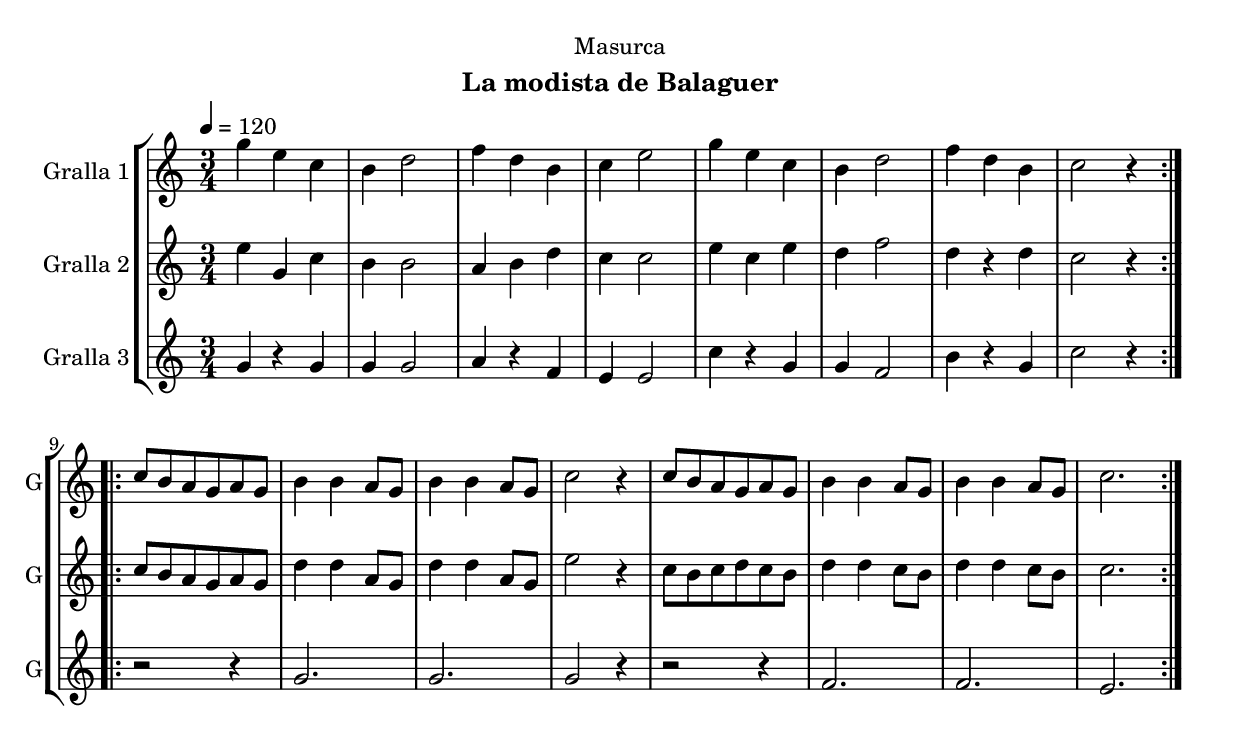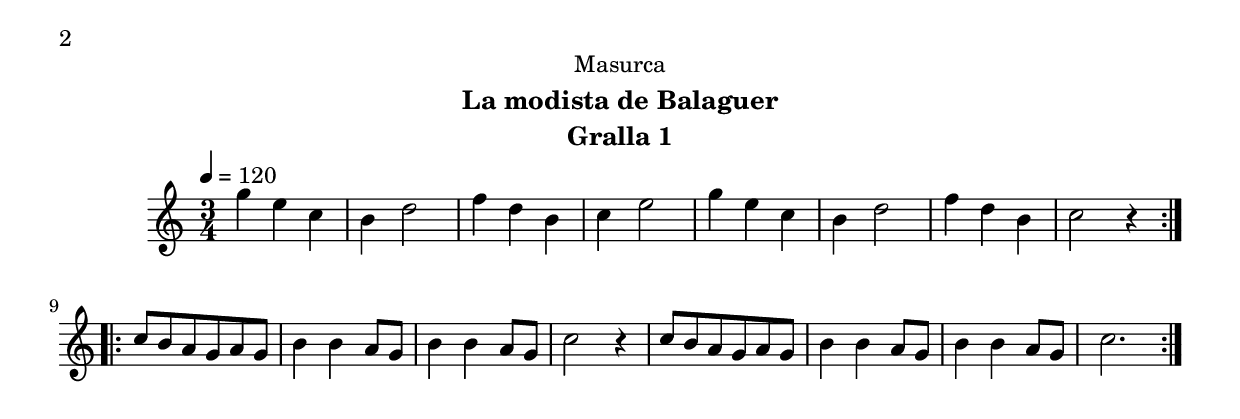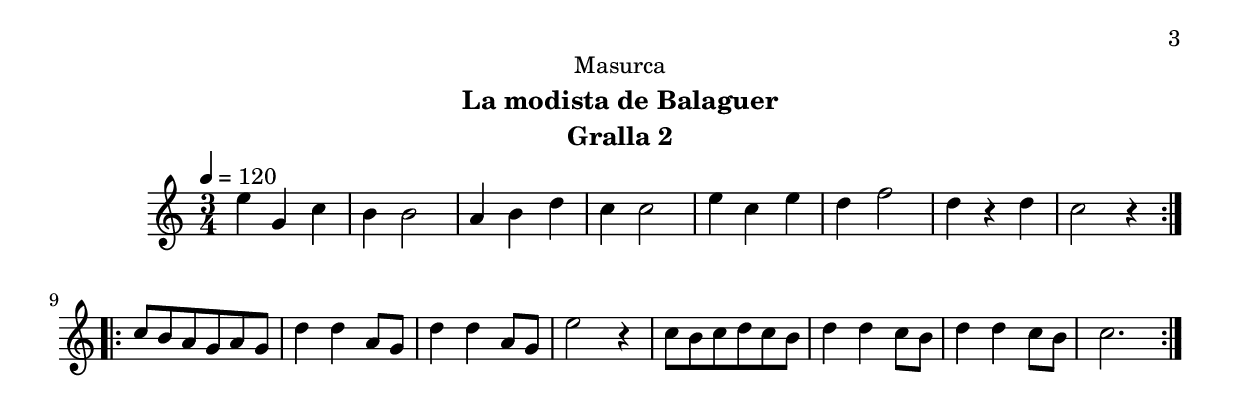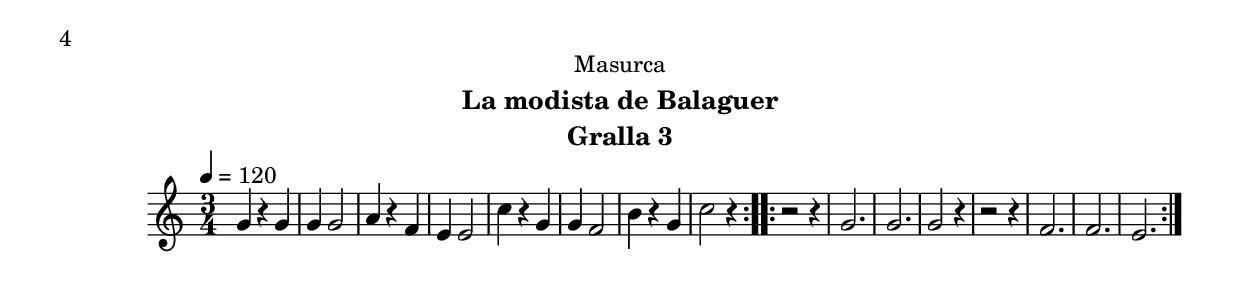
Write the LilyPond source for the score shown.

\version "2.16.2"

\header {
  dedication="Masurca"
  title=""
  subtitle="La modista de Balaguer"
  subsubtitle=""
  poet=""
  meter=""
  piece=""
  composer=""
  arranger=""
  opus=""
  instrument=""
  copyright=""
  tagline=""
}

liniaroAa =
\relative g''
{
  \tempo 4=120
  \clef treble
  \key c \major
  \time 3/4
  \repeat volta 2 { g4 e c  |
  b4 d2  |
  f4 d b  |
  c4 e2  |
  %05
  g4 e c  |
  b4 d2  |
  f4 d b  |
  c2 r4  | }
  \repeat volta 2 { c8 b a g a g  |
  %10
  b4 b a8 g  |
  b4 b a8 g  |
  c2 r4  |
  c8 b a g a g  |
  b4 b a8 g  |
  %15
  b4 b a8 g  |
  c2.  | }
}

liniaroAb =
\relative e''
{
  \tempo 4=120
  \clef treble
  \key c \major
  \time 3/4
  \repeat volta 2 { e4 g, c  |
  b4 b2  |
  a4 b d  |
  c4 c2  |
  %05
  e4 c e  |
  d4 f2  |
  d4 r d  |
  c2 r4  | }
  \repeat volta 2 { c8 b a g a g  |
  %10
  d'4 d a8 g  |
  d'4 d a8 g  |
  e'2 r4  |
  c8 b c d c b  |
  d4 d c8 b  |
  %15
  d4 d c8 b  |
  c2.  | }
}

liniaroAc =
\relative g'
{
  \tempo 4=120
  \clef treble
  \key c \major
  \time 3/4
  \repeat volta 2 { g4 r g  |
  g4 g2  |
  a4 r f  |
  e4 e2  |
  %05
  c'4 r g  |
  g4 f2  |
  b4 r g  |
  c2 r4  | }
  \repeat volta 2 { r2 r4  |
  %10
  g2.  |
  g2.  |
  g2 r4  |
  r2 r4  |
  f2.  |
  %15
  f2.  |
  e2.  | }
}

\bookpart {
  \score {
    \new StaffGroup {
      \override Score.RehearsalMark #'self-alignment-X = #LEFT
      <<
        \new Staff \with {instrumentName = #"Gralla 1" shortInstrumentName = #"G"} \liniaroAa
        \new Staff \with {instrumentName = #"Gralla 2" shortInstrumentName = #"G"} \liniaroAb
        \new Staff \with {instrumentName = #"Gralla 3" shortInstrumentName = #"G"} \liniaroAc
      >>
    }
    \layout {}
  }
  \score { \unfoldRepeats
    \new StaffGroup {
      \override Score.RehearsalMark #'self-alignment-X = #LEFT
      <<
        \new Staff \with {instrumentName = #"Gralla 1" shortInstrumentName = #"G"} \liniaroAa
        \new Staff \with {instrumentName = #"Gralla 2" shortInstrumentName = #"G"} \liniaroAb
        \new Staff \with {instrumentName = #"Gralla 3" shortInstrumentName = #"G"} \liniaroAc
      >>
    }
    \midi {
      \set Staff.midiInstrument = "oboe"
      \set DrumStaff.midiInstrument = "drums"
    }
  }
}

\bookpart {
  \header {instrument="Gralla 1"}
  \score {
    \new StaffGroup {
      \override Score.RehearsalMark #'self-alignment-X = #LEFT
      <<
        \new Staff \liniaroAa
      >>
    }
    \layout {}
  }
  \score { \unfoldRepeats
    \new StaffGroup {
      \override Score.RehearsalMark #'self-alignment-X = #LEFT
      <<
        \new Staff \liniaroAa
      >>
    }
    \midi {
      \set Staff.midiInstrument = "oboe"
      \set DrumStaff.midiInstrument = "drums"
    }
  }
}

\bookpart {
  \header {instrument="Gralla 2"}
  \score {
    \new StaffGroup {
      \override Score.RehearsalMark #'self-alignment-X = #LEFT
      <<
        \new Staff \liniaroAb
      >>
    }
    \layout {}
  }
  \score { \unfoldRepeats
    \new StaffGroup {
      \override Score.RehearsalMark #'self-alignment-X = #LEFT
      <<
        \new Staff \liniaroAb
      >>
    }
    \midi {
      \set Staff.midiInstrument = "oboe"
      \set DrumStaff.midiInstrument = "drums"
    }
  }
}

\bookpart {
  \header {instrument="Gralla 3"}
  \score {
    \new StaffGroup {
      \override Score.RehearsalMark #'self-alignment-X = #LEFT
      <<
        \new Staff \liniaroAc
      >>
    }
    \layout {}
  }
  \score { \unfoldRepeats
    \new StaffGroup {
      \override Score.RehearsalMark #'self-alignment-X = #LEFT
      <<
        \new Staff \liniaroAc
      >>
    }
    \midi {
      \set Staff.midiInstrument = "oboe"
      \set DrumStaff.midiInstrument = "drums"
    }
  }
}

